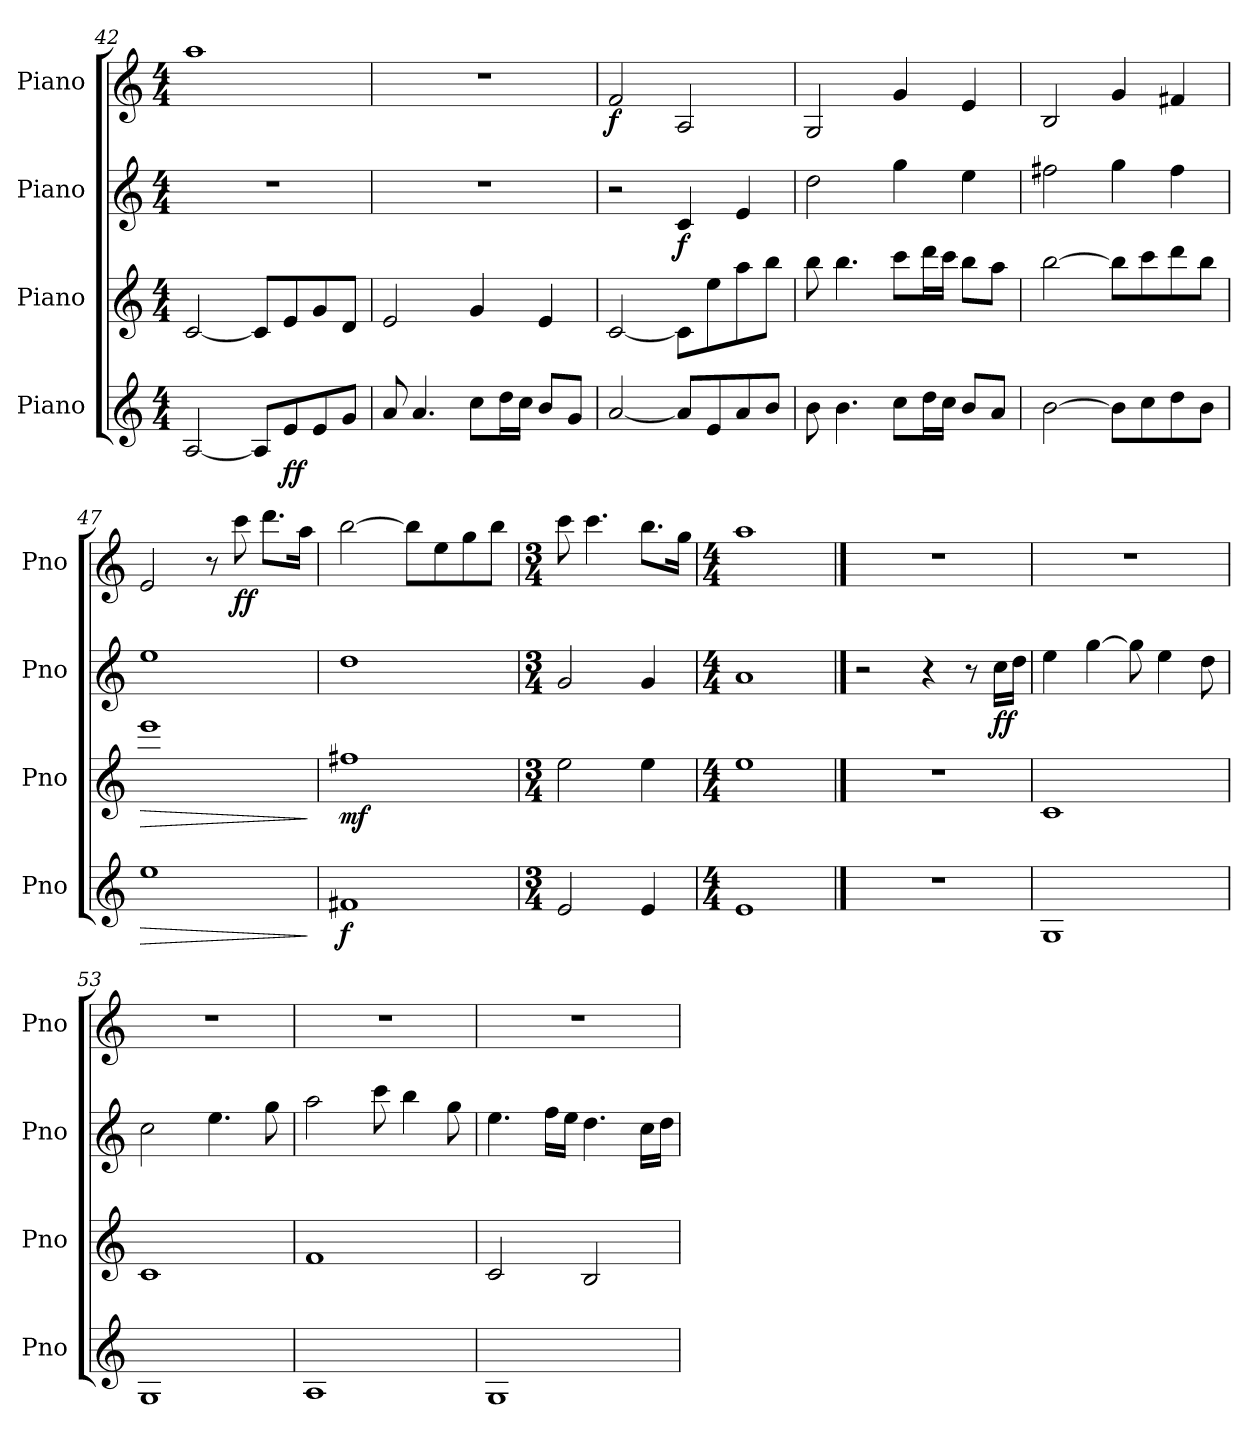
**kern	**dynam	**kern	**dynam	**kern	**dynam	**kern	**dynam
*part4	*part4	*part3	*part3	*part2	*part2	*part1	*part1
*staff4	*staff4	*staff3	*staff3	*staff2	*staff2	*staff1	*staff1
*I"Piano	*	*I"Piano	*	*I"Piano	*	*I"Piano	*
*I'Pno	*	*I'Pno	*	*I'Pno	*	*I'Pno	*
!!LO:PB:g=z
*clefG2	*	*clefG2	*	*clefG2	*	*clefG2	*
*k[]	*	*k[]	*	*k[]	*	*k[]	*
*M4/4	*	*M4/4	*	*M4/4	*	*M4/4	*
=42	=42	=42	=42	=42	=42	=42	=42
[2A/	.	[2c/	.	1r	.	1aa	.
8A/L]	.	8c/L]	.	.	.	.	.
!	!LO:DY:b	!	!	!	!	!	!
8e/	ff	8e/	.	.	.	.	.
8e/	.	8g/	.	.	.	.	.
8g/J	.	8d/J	.	.	.	.	.
=43	=43	=43	=43	=43	=43	=43	=43
8a/	.	2e/	.	1r	.	1r	.
4.a/	.	.	.	.	.	.	.
8cc\L	.	4g/	.	.	.	.	.
16dd\L	.	.	.	.	.	.	.
16cc\JJ	.	.	.	.	.	.	.
8b/L	.	4e/	.	.	.	.	.
8g/J	.	.	.	.	.	.	.
=44	=44	=44	=44	=44	=44	=44	=44
!	!	!	!	!	!	!	!LO:DY:b
[2a/	.	[2c/	.	2r	.	2f/	f
!	!	!	!	!	!LO:DY:b	!	!
8a/L]	.	8c\L]	.	4c/	f	2A/	.
8e/	.	8ee\	.	.	.	.	.
8a/	.	8aa\	.	4e/	.	.	.
8b/J	.	8bb\J	.	.	.	.	.
=45	=45	=45	=45	=45	=45	=45	=45
8b\	.	8bb\	.	2dd\	.	2G/	.
4.b\	.	4.bb\	.	.	.	.	.
8cc\L	.	8ccc\L	.	4gg\	.	4g/	.
16dd\L	.	16ddd\L	.	.	.	.	.
16cc\JJ	.	16ccc\JJ	.	.	.	.	.
8b/L	.	8bb\L	.	4ee\	.	4e/	.
8a/J	.	8aa\J	.	.	.	.	.
=46	=46	=46	=46	=46	=46	=46	=46
[2b\	.	[2bb\	.	2ff#X\	.	2B/	.
8b\L]	.	8bb\L]	.	4gg\	.	4g/	.
8cc\	.	8ccc\	.	.	.	.	.
8dd\	.	8ddd\	.	4ff#\	.	4f#X/	.
8b\J	.	8bb\J	.	.	.	.	.
=47	=47	=47	=47	=47	=47	=47	=47
!	!LO:HP:b	!	!LO:HP:b	!	!	!	!
1ee	>	1eee	>	1ee	.	2e/	.
.	.	.	.	.	.	8r	.
!	!	!	!	!	!	!	!LO:DY:b
.	.	.	.	.	.	8ccc\	ff
.	.	.	.	.	.	8.ddd\L	.
.	.	.	.	.	.	16aa\Jk	.
.	]	.	]	.	.	.	.
!!LO:LB:g=z
=48	=48	=48	=48	=48	=48	=48	=48
!	!LO:DY:b	!	!LO:DY:b	!	!	!	!
1f#X	f	1ff#X	mf	1dd	.	[2bb\	.
.	.	.	.	.	.	8bb\L]	.
.	.	.	.	.	.	8ee\	.
.	.	.	.	.	.	8gg\	.
.	.	.	.	.	.	8bb\J	.
=49	=49	=49	=49	=49	=49	=49	=49
*M3/4	*	*M3/4	*	*M3/4	*	*M3/4	*
2e/	.	2ee\	.	2g/	.	8ccc\	.
.	.	.	.	.	.	4.ccc\	.
4e/	.	4ee\	.	4g/	.	8.bb\L	.
.	.	.	.	.	.	16gg\Jk	.
=50	=50	=50	=50	=50	=50	=50	=50
*M4/4	*	*M4/4	*	*M4/4	*	*M4/4	*
1e	.	1ee	.	1a	.	1aa	.
==51	==51	==51	==51	==51	==51	==51	==51
1r	.	1r	.	2r	.	1r	.
.	.	.	.	4r	.	.	.
.	.	.	.	8r	.	.	.
!	!	!	!	!	!LO:DY:b	!	!
.	.	.	.	16cc\LL	ff	.	.
.	.	.	.	16dd\JJ	.	.	.
=52	=52	=52	=52	=52	=52	=52	=52
1G	.	1c	.	4ee\	.	1r	.
.	.	.	.	[4gg\	.	.	.
.	.	.	.	8gg\]	.	.	.
.	.	.	.	4ee\	.	.	.
.	.	.	.	8dd\	.	.	.
=53	=53	=53	=53	=53	=53	=53	=53
1G	.	1c	.	2cc\	.	1r	.
.	.	.	.	4.ee\	.	.	.
.	.	.	.	8gg\	.	.	.
=54	=54	=54	=54	=54	=54	=54	=54
1A	.	1f	.	2aa\	.	1r	.
.	.	.	.	8ccc\	.	.	.
.	.	.	.	4bb\	.	.	.
.	.	.	.	8gg\	.	.	.
!!LO:LB:g=z
=55	=55	=55	=55	=55	=55	=55	=55
1G	.	2c/	.	4.ee\	.	1r	.
.	.	.	.	16ff\LL	.	.	.
.	.	.	.	16ee\JJ	.	.	.
.	.	2B/	.	4.dd\	.	.	.
.	.	.	.	16cc\LL	.	.	.
.	.	.	.	16dd\JJ	.	.	.
=	=	=	=	=	=	=	=
*-	*-	*-	*-	*-	*-	*-	*-
